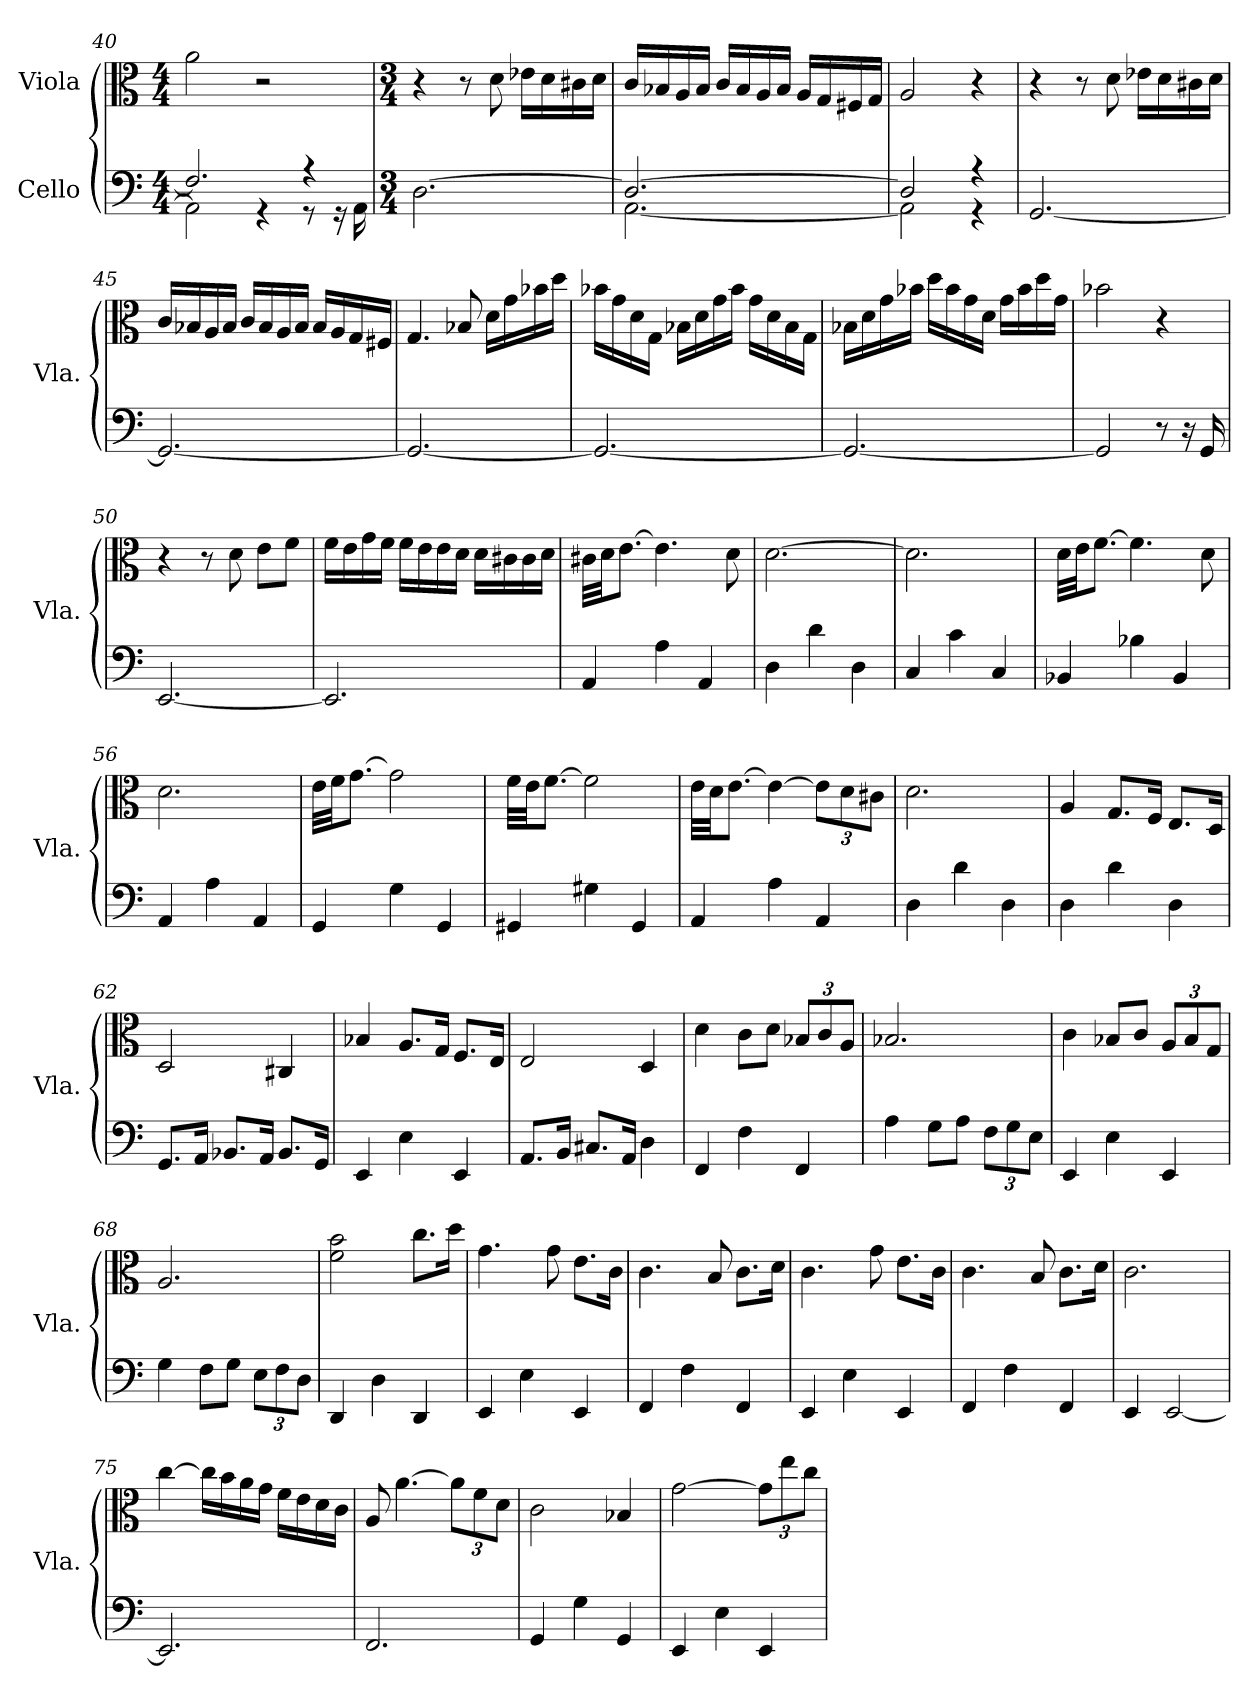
**kern	**kern
*part2	*part1
*staff2	*staff1
*I"Cello	*I"Viola
*	*I'Vla.
*clefF4	*clefC3
*k[]	*k[]
*M4/4	*M4/4
=40	=40
*^	*
2.F/]	2AA\]	2a\
.	4r	2r
4r	8r	.
.	16r	.
.	16AA\	.
*v	*v	*
=41	=41
*M3/4	*M3/4
[2.D\	4r
.	8r
.	8d\
.	16e-X\LL
.	16d\
.	16c#X\
.	16d\JJ
=42	=42
*^	*
2.D/_	[2.AA\	16c/LL
.	.	16B-X/
.	.	16A/
.	.	16B-/JJ
.	.	16c/LL
.	.	16B-/
.	.	16A/
.	.	16B-/JJ
.	.	16A/LL
.	.	16G/
.	.	16F#X/
.	.	16G/JJ
!!LO:LB:g=z
=43	=43	=43
2D/]	2AA\]	2A/
4r	4r	4r
*v	*v	*
=44	=44
[2.GG/	4r
.	8r
.	8d\
.	16e-X\LL
.	16d\
.	16c#X\
.	16d\JJ
=45	=45
2.GG/_	16c/LL
.	16B-X/
.	16A/
.	16B-/JJ
.	16c/LL
.	16B-/
.	16A/
.	16B-/JJ
.	16B-/LL
.	16A/
.	16G/
.	16F#X/JJ
=46	=46
2.GG/_	4.G/
.	8B-X/
.	16d\LL
.	16g\
.	16b-X\
.	16dd\JJ
!!LO:LB:g=z
=47	=47
2.GG/_	16b-X\LL
.	16g\
.	16d\
.	16G\JJ
.	16B-X\LL
.	16d\
.	16g\
.	16b-\JJ
.	16g\LL
.	16d\
.	16B-\
.	16G\JJ
=48	=48
2.GG/_	16B-X\LL
.	16d\
.	16g\
.	16b-X\JJ
.	16dd\LL
.	16b-\
.	16g\
.	16d\JJ
.	16g\LL
.	16b-\
.	16dd\
.	16g\JJ
=49	=49
2GG/]	2b-X\
8r	4r
16r	.
16GG/	.
=50	=50
[2.EE/	4r
.	8r
.	8d\
.	8e\L
.	8f\J
!!LO:LB:g=z
=51	=51
2.EE/]	16f\LL
.	16e\
.	16g\
.	16f\JJ
.	16f\LL
.	16e\
.	16e\
.	16d\JJ
.	16d\LL
.	16c#X\
.	16c#\
.	16d\JJ
=52	=52
4AA/	32c#X\LLL
.	32d\JJ
.	[8.e\J
4A\	4.e\]
4AA/	.
.	8d\
=53	=53
4D\	[2.d\
4d\	.
4D\	.
=54	=54
4C/	2.d\]
4c\	.
4C/	.
=55	=55
4BB-X/	32d\LLL
.	32e\JJ
.	[8.f\J
4B-X\	4.f\]
4BB-/	.
.	8d\
=56	=56
4AA/	2.d\
4A\	.
4AA/	.
!!LO:PB:g=z
=57	=57
4GG/	32e\LLL
.	32f\JJ
.	[8.g\J
4G\	2g\]
4GG/	.
=58	=58
4GG#X/	32f\LLL
.	32e\JJ
.	[8.f\J
4G#X\	2f\]
4GG#/	.
=59	=59
4AA/	32e\LLL
.	32d\JJ
.	[8.e\J
4A\	4e\_
*	*Xbrackettup
4AA/	12e\L]
.	12d\
.	12c#X\J
=60	=60
4D\	2.d\
4d\	.
4D\	.
=61	=61
4D\	4A/
4d\	8.G/L
.	16F/Jk
4D\	8.E/L
.	16D/Jk
=62	=62
8.GG/L	2D/
16AA/Jk	.
8.BB-X/L	.
16AA/Jk	.
8.BB-/L	4C#X/
16GG/Jk	.
!!LO:LB:g=z
=63	=63
4EE/	4B-X/
4E\	8.A/L
.	16G/Jk
4EE/	8.F/L
.	16E/Jk
=64	=64
8.AA/L	2E/
16BB/Jk	.
8.C#X/L	.
16AA/Jk	.
4D\	4D/
=65	=65
4FF/	4d\
4F\	8c\L
.	8d\J
4FF/	12B-X/L
.	12c/
.	12A/J
=66	=66
4A\	2.B-X/
8G\L	.
8A\J	.
*Xbrackettup	*
12F\L	.
12G\	.
12E\J	.
=67	=67
4EE/	4c\
4E\	8B-X/L
.	8c/J
4EE/	12A/L
.	12B-/
.	12G/J
=68	=68
4G\	2.A/
8F\L	.
8G\J	.
12E\L	.
12F\	.
12D\J	.
!!LO:LB:g=z
=69	=69
4DD/	2f\ 2b\
4D\	.
4DD/	8.cc\L
.	16dd\Jk
=70	=70
4EE/	4.g\
4E\	.
.	8g\
4EE/	8.e\L
.	16c\Jk
=71	=71
4FF/	4.c\
4F\	.
.	8B/
4FF/	8.c\L
.	16d\Jk
=72	=72
4EE/	4.c\
4E\	.
.	8g\
4EE/	8.e\L
.	16c\Jk
=73	=73
4FF/	4.c\
4F\	.
.	8B/
4FF/	8.c\L
.	16d\Jk
=74	=74
4EE/	2.c\
[2EE/	.
=75	=75
2.EE/]	[4cc\
.	16cc\LL]
.	16b\
.	16a\
.	16g\JJ
.	16f\LL
.	16e\
.	16d\
.	16c\JJ
!!LO:LB:g=z
=76	=76
2.FF/	8A/
.	[4.a\
.	12a\L]
.	12f\
.	12d\J
=77	=77
4GG/	2c\
4G\	.
4GG/	4B-X/
=78	=78
4EE/	[2g\
4E\	.
4EE/	12g\L]
.	12ee\
.	12cc\J
=	=
*-	*-
